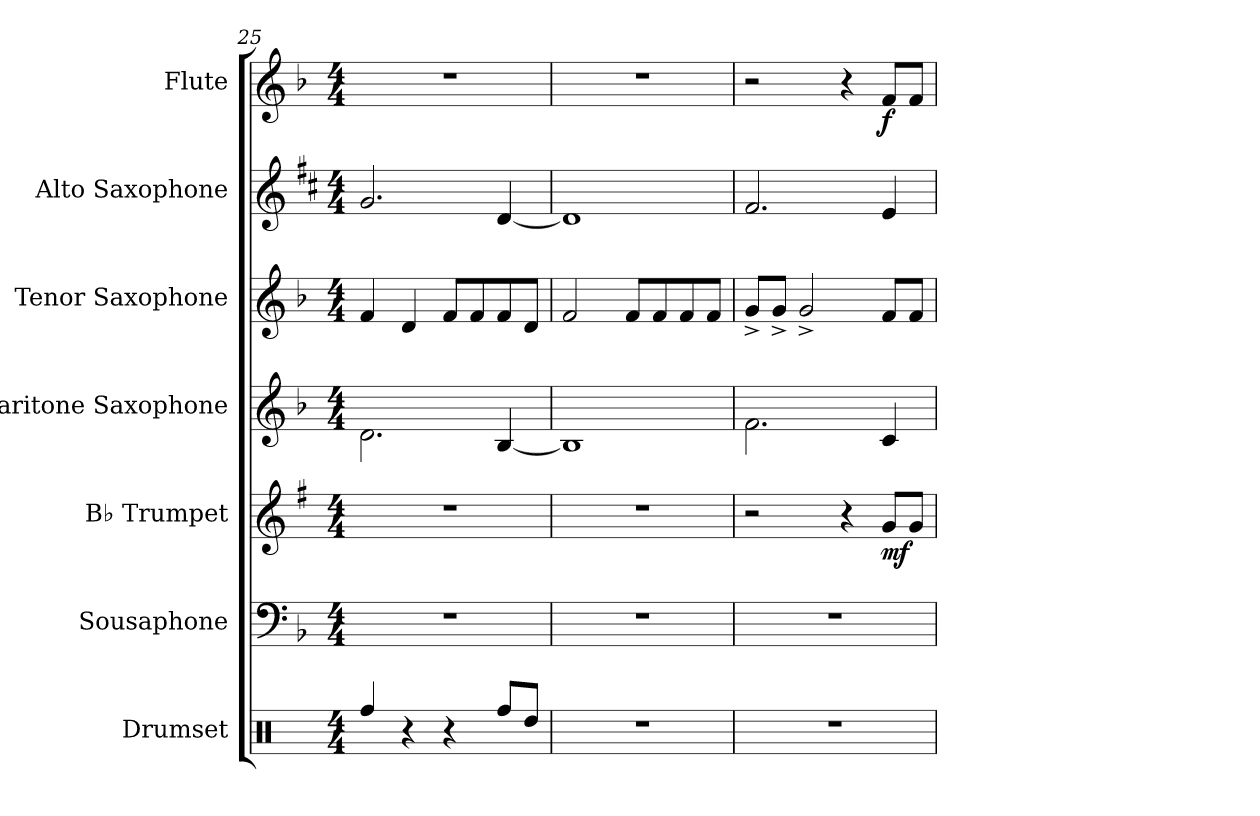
**kern	**kern	**kern	**dynam	**kern	**kern	**kern	**kern	**dynam
*part7	*part6	*part5	*part5	*part4	*part3	*part2	*part1	*part1
*staff7	*staff6	*staff5	*staff5	*staff4	*staff3	*staff2	*staff1	*staff1
*I"Drumset	*I"Sousaphone	*I"B♭ Trumpet	*	*I"Baritone Saxophone	*I"Tenor Saxophone	*I"Alto Saxophone	*I"Flute	*
*I'Drs.	*I'Sphn.	*I'B♭ Tpt.	*	*I'Bar. Sax.	*I'T. Sax.	*I'A. Sax.	*I'Fl.	*
*clefX	*clefF4	*clefG2	*	*clefG2	*clefG2	*clefG2	*clefG2	*
*	*	*ITrd1c2	*	*ITrd12c21	*ITrd8c14	*ITrd5c9	*	*
*k[]	*k[b-]	*k[b-]	*	*k[b-]	*k[b-]	*k[b-]	*k[b-]	*
*M4/4	*M4/4	*M4/4	*	*M4/4	*M4/4	*M4/4	*M4/4	*
=25	=25	=25	=25	=25	=25	=25	=25	=25
4Rff/	1r	1r	.	2.D\	4F/	2.B-/	1r	.
4r	.	.	.	.	4D/	.	.	.
4r	.	.	.	.	8F/L	.	.	.
.	.	.	.	.	8F/	.	.	.
8Rff/L	.	.	.	[4BB-/	8F/	[4F/	.	.
8Rdd/J	.	.	.	.	8D/J	.	.	.
=26	=26	=26	=26	=26	=26	=26	=26	=26
1r	1r	1r	.	1BB-]	2F/	1F]	1r	.
.	.	.	.	.	8F/L	.	.	.
.	.	.	.	.	8F/	.	.	.
.	.	.	.	.	8F/	.	.	.
.	.	.	.	.	8F/J	.	.	.
=27	=27	=27	=27	=27	=27	=27	=27	=27
1r	1r	2r	.	2.F\	8G^/L	2.A/	2r	.
.	.	.	.	.	8G^/J	.	.	.
.	.	.	.	.	2G^/	.	.	.
.	.	4r	.	.	.	.	4r	.
!	!	!	!LO:DY:b	!	!	!	!	!LO:DY:b
.	.	8f/L	mf	4C/	8F/L	4G/	8f/L	f
.	.	8f/J	.	.	8F/J	.	8f/J	.
=	=	=	=	=	=	=	=	=
*-	*-	*-	*-	*-	*-	*-	*-	*-
